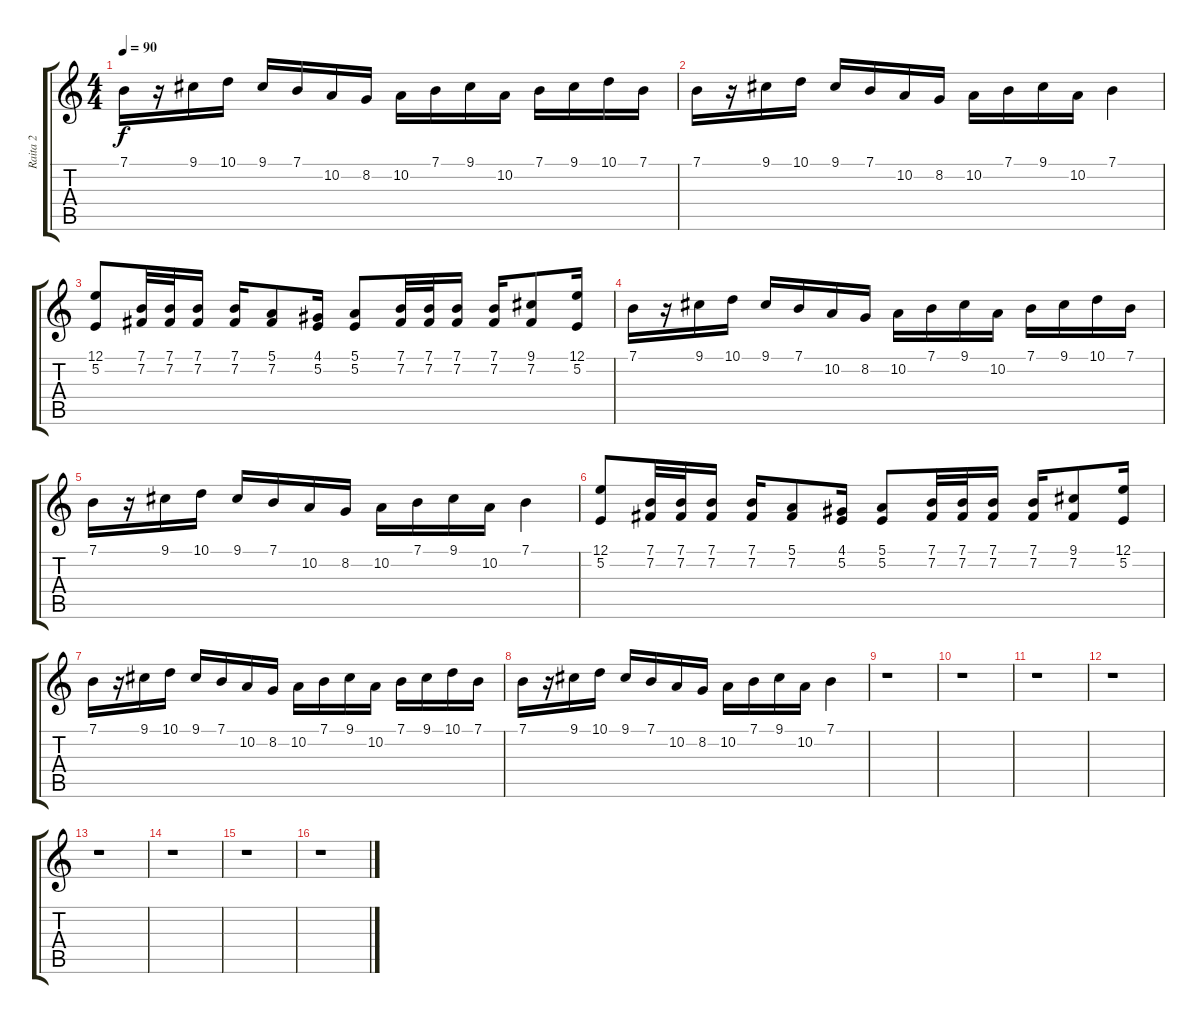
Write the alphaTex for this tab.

\track ("Raita 2" "Raita 2") {instrument violin}
\staff {score tabs}
\tuning (E4 B3 G3 D3 A2 E2) {hide}
\ts (4 4)
\tempo 90
\clef g2
\ks c
7.1.16{dy f instrument violin} r.16 9.1.16 10.1.16 9.1.16 7.1.16 10.2.16 8.2.16 10.2.16 7.1.16 9.1.16 10.2.16 7.1.16 9.1.16 10.1.16 7.1.16 |
7.1.16 r.16 9.1.16 10.1.16 9.1.16 7.1.16 10.2.16 8.2.16 10.2.16 7.1.16 9.1.16 10.2.16 7.1.4 |
(12.1 5.2).8 (7.1 7.2).32 (7.1 7.2).32 (7.1 7.2).16 (7.1 7.2).16 (5.1 7.2).8 (4.1 5.2).16 (5.1 5.2).8 (7.1 7.2).32 (7.1 7.2).32 (7.1 7.2).16 (7.1 7.2).16 (9.1 7.2).8 (12.1 5.2).16 |
7.1.16 r.16 9.1.16 10.1.16 9.1.16 7.1.16 10.2.16 8.2.16 10.2.16 7.1.16 9.1.16 10.2.16 7.1.16 9.1.16 10.1.16 7.1.16 |
7.1.16 r.16 9.1.16 10.1.16 9.1.16 7.1.16 10.2.16 8.2.16 10.2.16 7.1.16 9.1.16 10.2.16 7.1.4 |
(12.1 5.2).8 (7.1 7.2).32 (7.1 7.2).32 (7.1 7.2).16 (7.1 7.2).16 (5.1 7.2).8 (4.1 5.2).16 (5.1 5.2).8 (7.1 7.2).32 (7.1 7.2).32 (7.1 7.2).16 (7.1 7.2).16 (9.1 7.2).8 (12.1 5.2).16 |
7.1.16 r.16 9.1.16 10.1.16 9.1.16 7.1.16 10.2.16 8.2.16 10.2.16 7.1.16 9.1.16 10.2.16 7.1.16 9.1.16 10.1.16 7.1.16 |
7.1.16 r.16 9.1.16 10.1.16 9.1.16 7.1.16 10.2.16 8.2.16 10.2.16 7.1.16 9.1.16 10.2.16 7.1.4 |
r.1 |
r.1 |
r.1 |
r.1 |
r.1 |
r.1 |
r.1 |
r.1
